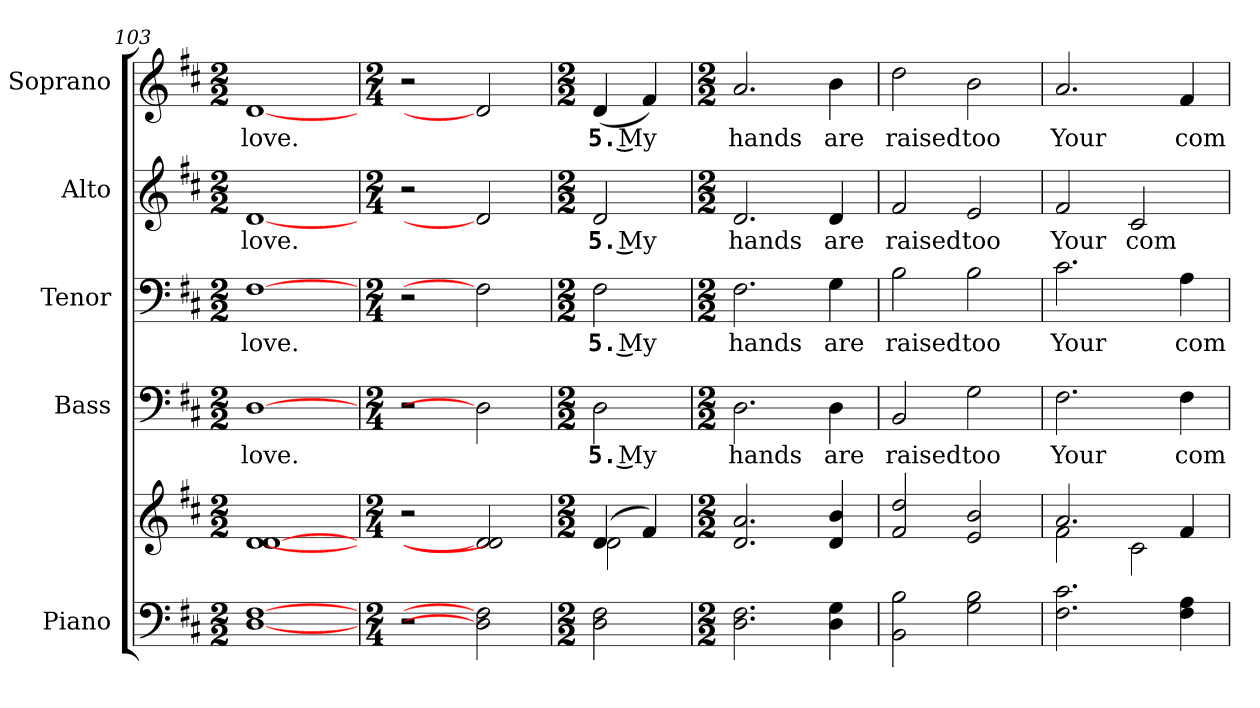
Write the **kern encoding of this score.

**kern	**kern	**kern	**text	**kern	**text	**kern	**text	**kern	**text
*part5	*part5	*part4	*part4	*part3	*part3	*part2	*part2	*part1	*part1
*staff6	*staff5	*staff4	*staff4	*staff3	*staff3	*staff2	*staff2	*staff1	*staff1
*I"Piano	*	*I"Bass	*	*I"Tenor	*	*I"Alto	*	*I"Soprano	*
*I'Pno.	*	*I'B.	*	*I'T.	*	*I'A.	*	*I'S.	*
*clefF4	*clefG2	*clefF4	*	*clefF4	*	*clefG2	*	*clefG2	*
*k[f#c#]	*k[f#c#]	*k[f#c#]	*	*k[f#c#]	*	*k[f#c#]	*	*k[f#c#]	*
*D:	*D:	*D:	*	*D:	*	*D:	*	*D:	*
*M2/2	*M2/2	*M2/2	*	*M2/2	*	*M2/2	*	*M2/2	*
=103	=103	=103	=103	=103	=103	=103	=103	=103	=103
!	!	!	!LO:LY:b:color=#000000	!	!	!	!	!	!
!	!	!	!	!	!LO:LY:b:color=#000000	!	!	!	!
!	!	!	!	!	!	!	!LO:LY:b:color=#000000	!	!
!	!	!	!	!	!	!	!	!	!LO:LY:b:color=#000000
[1Di [1F#i	[1di [1di	[1Di	love.	[1F#i	love.	[1di	love.	[1di	love.
=104	=104	=104	=104	=104	=104	=104	=104	=104	=104
*M2/4	*M2/4	*M2/4	*	*M2/4	*	*M2/4	*	*M2/4	*
2r	2r	2r	.	2r	.	2r	.	2r	.
2Di] 2F#i]	2di] 2di]	2Di]	.	2F#i]	.	2di]	.	2di]	.
=105	=105	=105	=105	=105	=105	=105	=105	=105	=105
*M2/2	*M2/2	*M2/2	*	*M2/2	*	*M2/2	*	*M2/2	*
*	*^	*	*	*	*	*	*	*	*
!	!	!	!	!LO:LY:b:color=#000000	!	!	!	!	!	!
!	!	!	!	!	!	!LO:LY:b:color=#000000	!	!	!	!
!	!	!	!	!	!	!	!	!LO:LY:b:color=#000000	!	!
!	!	!	!	!	!	!	!	!	!	!LO:LY:b:color=#000000
2Di\ 2F#i	(4di/	2di\	2Di\	5. My	2F#i\	5. My	2di/	5. My	(4di/	5. My
.	4f#i/)	.	.	.	.	.	.	.	4f#i/)	.
*	*v	*v	*	*	*	*	*	*	*	*
=106	=106	=106	=106	=106	=106	=106	=106	=106	=106
*M2/2	*M2/2	*M2/2	*	*M2/2	*	*M2/2	*	*M2/2	*
!	!	!	!LO:LY:b:color=#000000	!	!	!	!	!	!
!	!	!	!	!	!LO:LY:b:color=#000000	!	!	!	!
!	!	!	!	!	!	!	!LO:LY:b:color=#000000	!	!
!	!	!	!	!	!	!	!	!	!LO:LY:b:color=#000000
2.Di\ 2.F#i	2.di/ 2.ai	2.Di\	hands	2.F#i\	hands	2.di/	hands	2.ai/	hands
!	!	!	!LO:LY:b:color=#000000	!	!	!	!	!	!
!	!	!	!	!	!LO:LY:b:color=#000000	!	!	!	!
!	!	!	!	!	!	!	!LO:LY:b:color=#000000	!	!
!	!	!	!	!	!	!	!	!	!LO:LY:b:color=#000000
4Di\ 4Gi	4di/ 4bi	4Di\	are	4Gi\	are	4di/	are	4bi\	are
=107	=107	=107	=107	=107	=107	=107	=107	=107	=107
!	!	!	!LO:LY:b:color=#000000	!	!	!	!	!	!
!	!	!	!	!	!LO:LY:b:color=#000000	!	!	!	!
!	!	!	!	!	!	!	!LO:LY:b:color=#000000	!	!
!	!	!	!	!	!	!	!	!	!LO:LY:b:color=#000000
2BBi\ 2Bi	2f#i/ 2ddi	2BBi/	raised	2Bi\	raised	2f#i/	raised	2ddi\	raised
!	!	!	!LO:LY:b:color=#000000	!	!	!	!	!	!
!	!	!	!	!	!LO:LY:b:color=#000000	!	!	!	!
!	!	!	!	!	!	!	!LO:LY:b:color=#000000	!	!
!	!	!	!	!	!	!	!	!	!LO:LY:b:color=#000000
2Gi\ 2Bi	2ei/ 2bi	2Gi\	too	2Bi\	too	2ei/	too	2bi\	too
=108	=108	=108	=108	=108	=108	=108	=108	=108	=108
*	*^	*	*	*	*	*	*	*	*
!	!	!	!	!LO:LY:b:color=#000000	!	!	!	!	!	!
!	!	!	!	!	!	!LO:LY:b:color=#000000	!	!	!	!
!	!	!	!	!	!	!	!	!LO:LY:b:color=#000000	!	!
!	!	!	!	!	!	!	!	!	!	!LO:LY:b:color=#000000
2.F#i\ 2.c#i	2.ai/	2f#i\	2.F#i\	Your	2.c#i\	Your	2f#i/	Your	2.ai/	Your
!	!	!	!	!	!	!	!	!LO:LY:b:color=#000000	!	!
.	.	2c#i\	.	.	.	.	2c#i/	com-	.	.
!	!	!	!	!LO:LY:b:color=#000000	!	!	!	!	!	!
!	!	!	!	!	!	!LO:LY:b:color=#000000	!	!	!	!
!	!	!	!	!	!	!	!	!	!	!LO:LY:b:color=#000000
4F#i\ 4Ai	4f#i/	.	4F#i\	com-	4Ai\	com-	.	.	4f#i/	com-
*	*v	*v	*	*	*	*	*	*	*	*
=	=	=	=	=	=	=	=	=	=
*-	*-	*-	*-	*-	*-	*-	*-	*-	*-
